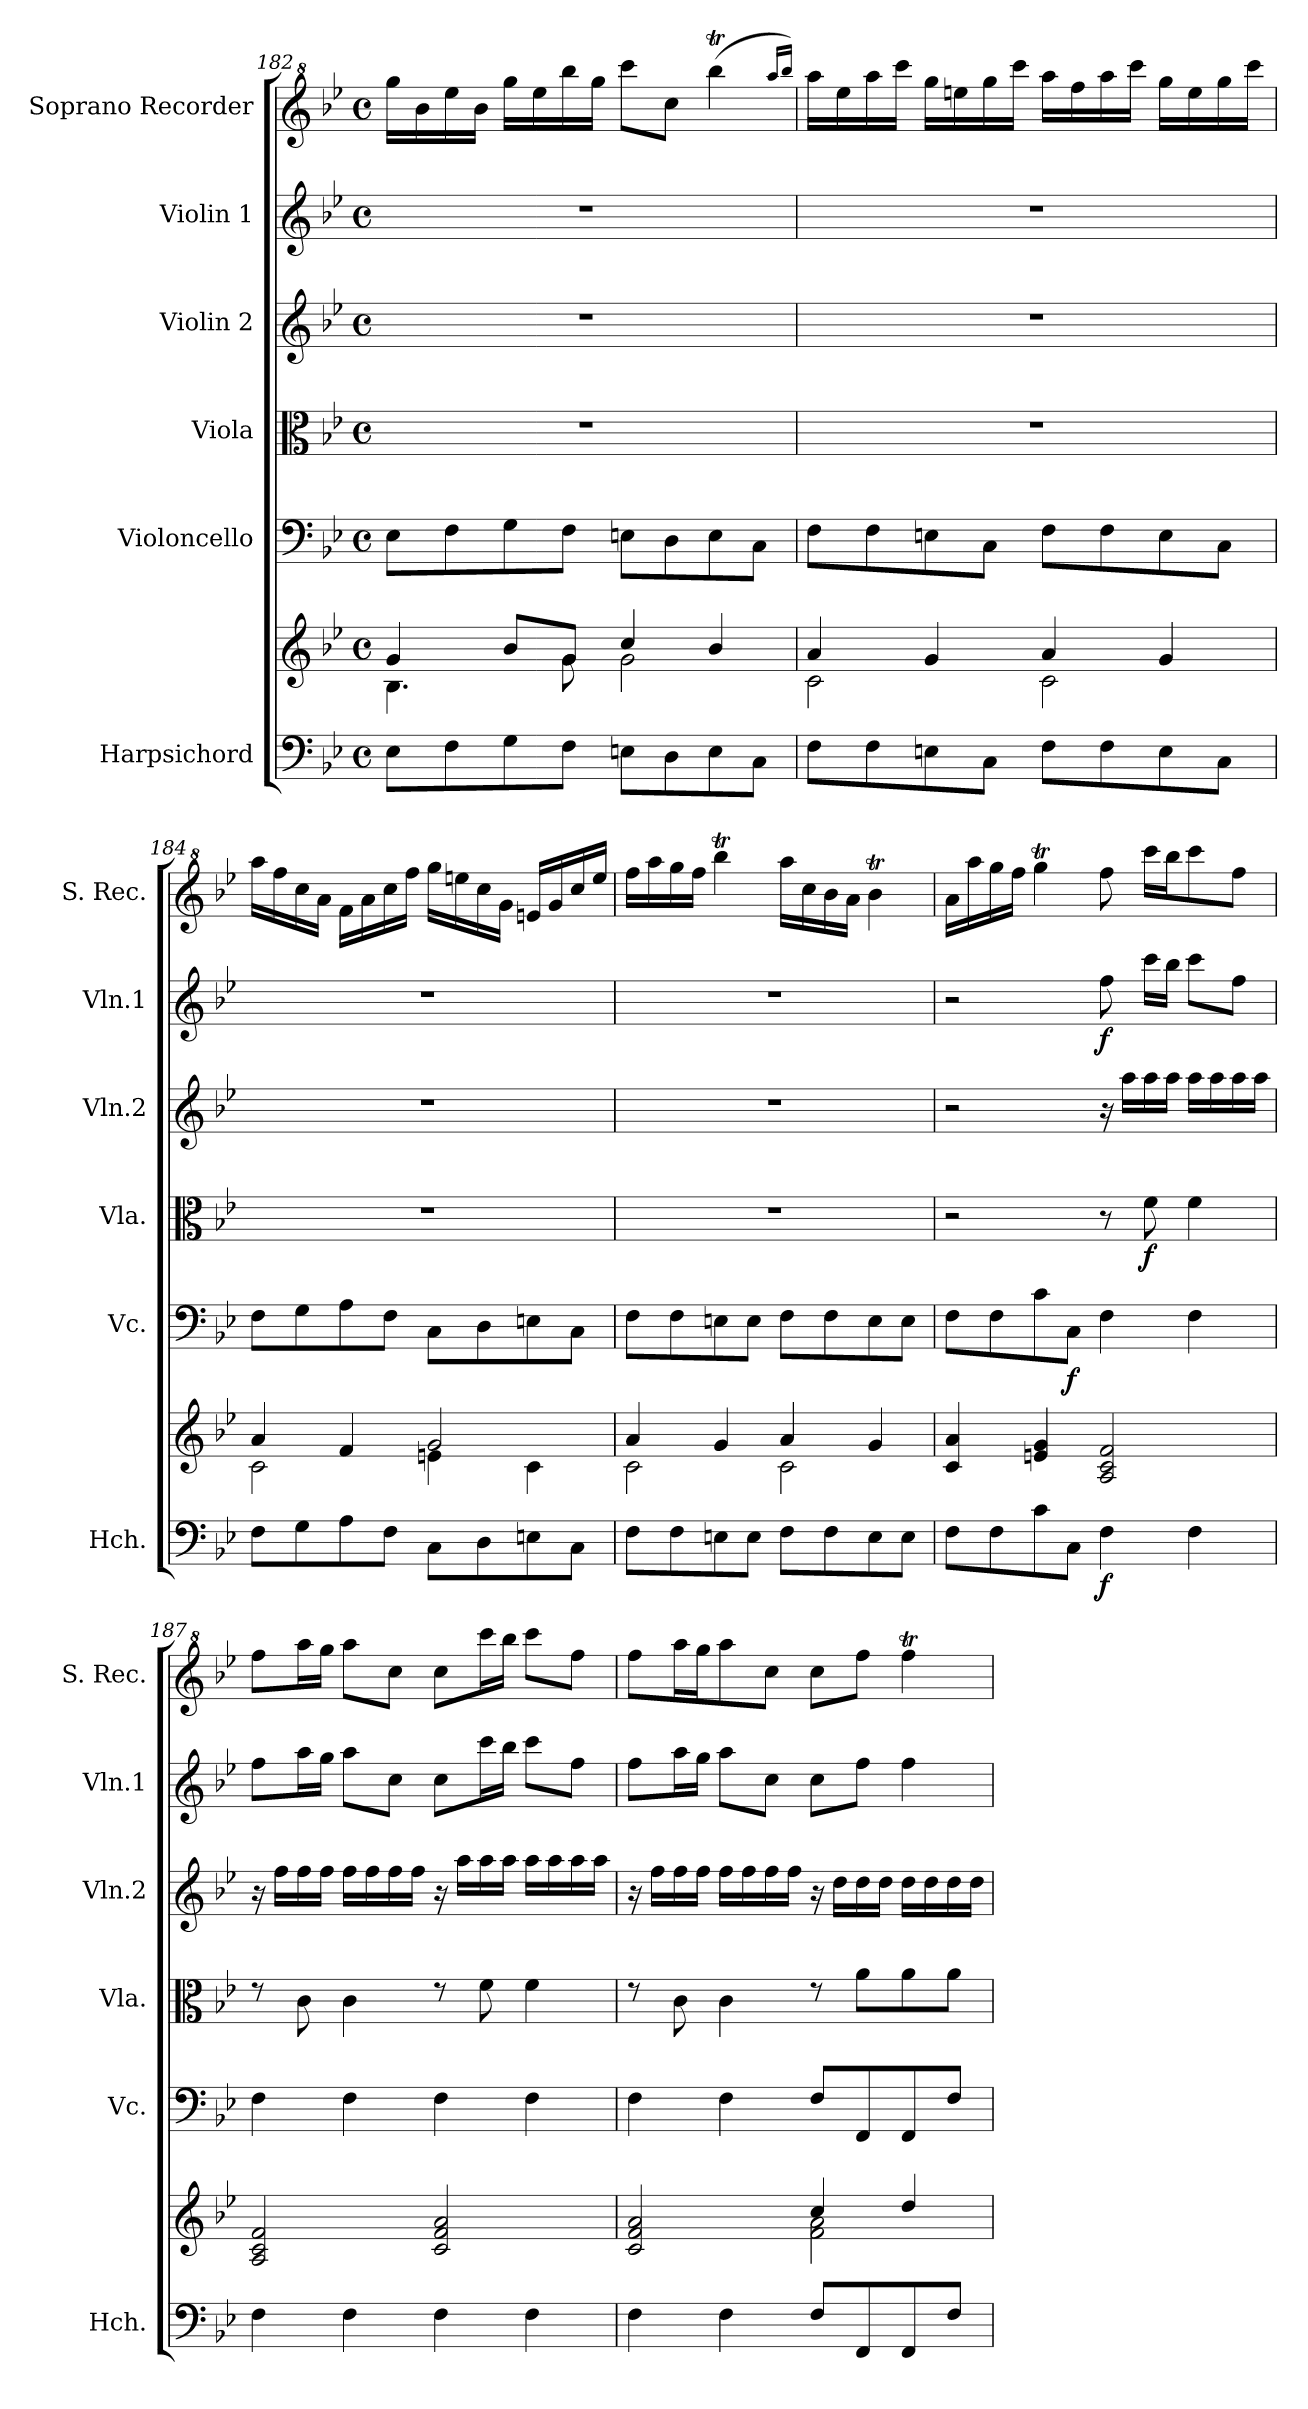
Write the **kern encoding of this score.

**kern	**kern	**dynam	**kern	**dynam	**kern	**dynam	**kern	**kern	**dynam	**kern
*part6	*part6	*part6	*part5	*part5	*part4	*part4	*part3	*part2	*part2	*part1
*staff7	*staff6	*staff6/7	*staff5	*staff5	*staff4	*staff4	*staff3	*staff2	*staff2	*staff1
*I"Harpsichord	*	*	*I"Violoncello	*	*I"Viola	*	*I"Violin 2	*I"Violin 1	*	*I"Soprano Recorder
*I'Hch.	*	*	*I'Vc.	*	*I'Vla.	*	*I'Vln.2	*I'Vln.1	*	*I'S. Rec.
*clefF4	*clefG2	*	*clefF4	*	*clefC3	*	*clefG2	*clefG2	*	*clefG^2
*k[b-e-]	*k[b-e-]	*	*k[b-e-]	*	*k[b-e-]	*	*k[b-e-]	*k[b-e-]	*	*k[b-e-]
*M4/4	*M4/4	*	*M4/4	*	*M4/4	*	*M4/4	*M4/4	*	*M4/4
*met(c)	*met(c)	*	*met(c)	*	*met(c)	*	*met(c)	*met(c)	*	*met(c)
=182	=182	=182	=182	=182	=182	=182	=182	=182	=182	=182
*	*^	*	*	*	*	*	*	*	*	*
8E-\L	4g/	4.B-\	.	8E-\L	.	1r	.	1r	1r	.	16ggg\LL
.	.	.	.	.	.	.	.	.	.	.	16bb-\
8F\	.	.	.	8F\	.	.	.	.	.	.	16eee-\
.	.	.	.	.	.	.	.	.	.	.	16bb-\JJ
8G\	8b-/L	.	.	8G\	.	.	.	.	.	.	16ggg\LL
.	.	.	.	.	.	.	.	.	.	.	16eee-\
8F\J	8g/J	8g\	.	8F\J	.	.	.	.	.	.	16bbb-\
.	.	.	.	.	.	.	.	.	.	.	16ggg\JJ
8En\L	4cc/	2g\	.	8En\L	.	.	.	.	.	.	8cccc\L
8D\	.	.	.	8D\	.	.	.	.	.	.	8ccc\J
8E\	4b-/	.	.	8E\	.	.	.	.	.	.	(4bbb-T\
8C\J	.	.	.	8C\J	.	.	.	.	.	.	.
.	.	.	.	.	.	.	.	.	.	.	16qaaa/LL
.	.	.	.	.	.	.	.	.	.	.	16qbbb-/JJ)
=183	=183	=183	=183	=183	=183	=183	=183	=183	=183	=183	=183
8F\L	4a/	2c\	.	8F\L	.	1r	.	1r	1r	.	16aaa\LL
.	.	.	.	.	.	.	.	.	.	.	16eee-\
8F\	.	.	.	8F\	.	.	.	.	.	.	16aaa\
.	.	.	.	.	.	.	.	.	.	.	16cccc\JJ
8En\	4g/	.	.	8En\	.	.	.	.	.	.	16ggg\LL
.	.	.	.	.	.	.	.	.	.	.	16eeen\
8C\J	.	.	.	8C\J	.	.	.	.	.	.	16ggg\
.	.	.	.	.	.	.	.	.	.	.	16cccc\JJ
8F\L	4a/	2c\	.	8F\L	.	.	.	.	.	.	16aaa\LL
.	.	.	.	.	.	.	.	.	.	.	16fff\
8F\	.	.	.	8F\	.	.	.	.	.	.	16aaa\
.	.	.	.	.	.	.	.	.	.	.	16cccc\JJ
8E\	4g/	.	.	8E\	.	.	.	.	.	.	16ggg\LL
.	.	.	.	.	.	.	.	.	.	.	16eee\
8C\J	.	.	.	8C\J	.	.	.	.	.	.	16ggg\
.	.	.	.	.	.	.	.	.	.	.	16cccc\JJ
=184	=184	=184	=184	=184	=184	=184	=184	=184	=184	=184	=184
8F\L	4a/	2c\	.	8F\L	.	1r	.	1r	1r	.	16aaa\LL
.	.	.	.	.	.	.	.	.	.	.	16fff\
8G\	.	.	.	8G\	.	.	.	.	.	.	16ccc\
.	.	.	.	.	.	.	.	.	.	.	16aa\JJ
8A\	4f/	.	.	8A\	.	.	.	.	.	.	16ff\LL
.	.	.	.	.	.	.	.	.	.	.	16aa\
8F\J	.	.	.	8F\J	.	.	.	.	.	.	16ccc\
.	.	.	.	.	.	.	.	.	.	.	16fff\JJ
8C\L	2g/	4en\	.	8C\L	.	.	.	.	.	.	16ggg\LL
.	.	.	.	.	.	.	.	.	.	.	16eeen\
8D\	.	.	.	8D\	.	.	.	.	.	.	16ccc\
.	.	.	.	.	.	.	.	.	.	.	16gg\JJ
8En\	.	4c\	.	8En\	.	.	.	.	.	.	16een/LL
.	.	.	.	.	.	.	.	.	.	.	16gg/
8C\J	.	.	.	8C\J	.	.	.	.	.	.	16ccc/
.	.	.	.	.	.	.	.	.	.	.	16eee/JJ
!!LO:LB:g=z
=185	=185	=185	=185	=185	=185	=185	=185	=185	=185	=185	=185
8F\L	4a/	2c\	.	8F\L	.	1r	.	1r	1r	.	16fff\LL
.	.	.	.	.	.	.	.	.	.	.	16aaa\
8F\	.	.	.	8F\	.	.	.	.	.	.	16ggg\
.	.	.	.	.	.	.	.	.	.	.	16fff\JJ
8En\	4g/	.	.	8En\	.	.	.	.	.	.	4bbb-T\
8E\J	.	.	.	8E\J	.	.	.	.	.	.	.
8F\L	4a/	2c\	.	8F\L	.	.	.	.	.	.	16aaa\LL
.	.	.	.	.	.	.	.	.	.	.	16ccc\
8F\	.	.	.	8F\	.	.	.	.	.	.	16bb-\
.	.	.	.	.	.	.	.	.	.	.	16aa\JJ
8E\	4g/	.	.	8E\	.	.	.	.	.	.	4bb-T\
8E\J	.	.	.	8E\J	.	.	.	.	.	.	.
*	*v	*v	*	*	*	*	*	*	*	*	*
=186	=186	=186	=186	=186	=186	=186	=186	=186	=186	=186
8F\L	4c/ 4a/	.	8F\L	.	2r	.	2r	2r	.	16aa\LL
.	.	.	.	.	.	.	.	.	.	16aaa\
8F\	.	.	8F\	.	.	.	.	.	.	16ggg\
.	.	.	.	.	.	.	.	.	.	16fff\JJ
8c\	4en/ 4g/	.	8c\	.	.	.	.	.	.	4gggT\
!	!	!	!	!LO:DY:b	!	!	!	!	!	!
8C\J	.	.	8C\J	f	.	.	.	.	.	.
!	!	!LO:DY:b=2	!	!	!	!	!	!	!LO:DY:b	!
4F\	2A/ 2c/ 2f/	f	4F\	.	8r	.	16r	8ff\	f	8fff\
.	.	.	.	.	.	.	16aa\LL	.	.	.
!	!	!	!	!	!	!LO:DY:b	!	!	!	!
.	.	.	.	.	8f\	f	16aa\	16ccc\LL	.	16cccc\LL
.	.	.	.	.	.	.	16aa\JJ	16bb-\JJ	.	16bbb-\J
4F\	.	.	4F\	.	4f\	.	16aa\LL	8ccc\L	.	8cccc\
.	.	.	.	.	.	.	16aa\	.	.	.
.	.	.	.	.	.	.	16aa\	8ff\J	.	8fff\J
.	.	.	.	.	.	.	16aa\JJ	.	.	.
=187	=187	=187	=187	=187	=187	=187	=187	=187	=187	=187
4F\	2A/ 2c/ 2f/	.	4F\	.	8re	.	16r	8ff\L	.	8fff\L
.	.	.	.	.	.	.	16ff\LL	.	.	.
.	.	.	.	.	8c\	.	16ff\	16aa\L	.	16aaa\L
.	.	.	.	.	.	.	16ff\JJ	16gg\JJ	.	16ggg\JJ
4F\	.	.	4F\	.	4c\	.	16ff\LL	8aa\L	.	8aaa\L
.	.	.	.	.	.	.	16ff\	.	.	.
.	.	.	.	.	.	.	16ff\	8cc\J	.	8ccc\J
.	.	.	.	.	.	.	16ff\JJ	.	.	.
4F\	2c/ 2f/ 2a/	.	4F\	.	8re	.	16r	8cc\L	.	8ccc\L
.	.	.	.	.	.	.	16aa\LL	.	.	.
.	.	.	.	.	8f\	.	16aa\	16ccc\L	.	16cccc\L
.	.	.	.	.	.	.	16aa\JJ	16bb-\JJ	.	16bbb-\JJ
4F\	.	.	4F\	.	4f\	.	16aa\LL	8ccc\L	.	8cccc\L
.	.	.	.	.	.	.	16aa\	.	.	.
.	.	.	.	.	.	.	16aa\	8ff\J	.	8fff\J
.	.	.	.	.	.	.	16aa\JJ	.	.	.
=188	=188	=188	=188	=188	=188	=188	=188	=188	=188	=188
*	*^	*	*	*	*	*	*	*	*	*
4F\	2c/ 2f/ 2a/	2ryy	.	4F\	.	8re	.	16r	8ff\L	.	8fff\L
.	.	.	.	.	.	.	.	16ff\LL	.	.	.
.	.	.	.	.	.	8c\	.	16ff\	16aa\L	.	16aaa\L
.	.	.	.	.	.	.	.	16ff\JJ	16gg\JJ	.	16ggg\J
4F\	.	.	.	4F\	.	4c\	.	16ff\LL	8aa\L	.	8aaa\
.	.	.	.	.	.	.	.	16ff\	.	.	.
.	.	.	.	.	.	.	.	16ff\	8cc\J	.	8ccc\J
.	.	.	.	.	.	.	.	16ff\JJ	.	.	.
8F/L	4cc/	2f\ 2a\	.	8F/L	.	8re	.	16r	8cc\L	.	8ccc\L
.	.	.	.	.	.	.	.	16dd\LL	.	.	.
8FF/	.	.	.	8FF/	.	8a\L	.	16dd\	8ff\J	.	8fff\J
.	.	.	.	.	.	.	.	16dd\JJ	.	.	.
8FF/	4dd/	.	.	8FF/	.	8a\	.	16dd\LL	4ff\	.	4fffT\
.	.	.	.	.	.	.	.	16dd\	.	.	.
8F/J	.	.	.	8F/J	.	8a\J	.	16dd\	.	.	.
.	.	.	.	.	.	.	.	16dd\JJ	.	.	.
*	*v	*v	*	*	*	*	*	*	*	*	*
=	=	=	=	=	=	=	=	=	=	=
*-	*-	*-	*-	*-	*-	*-	*-	*-	*-	*-
